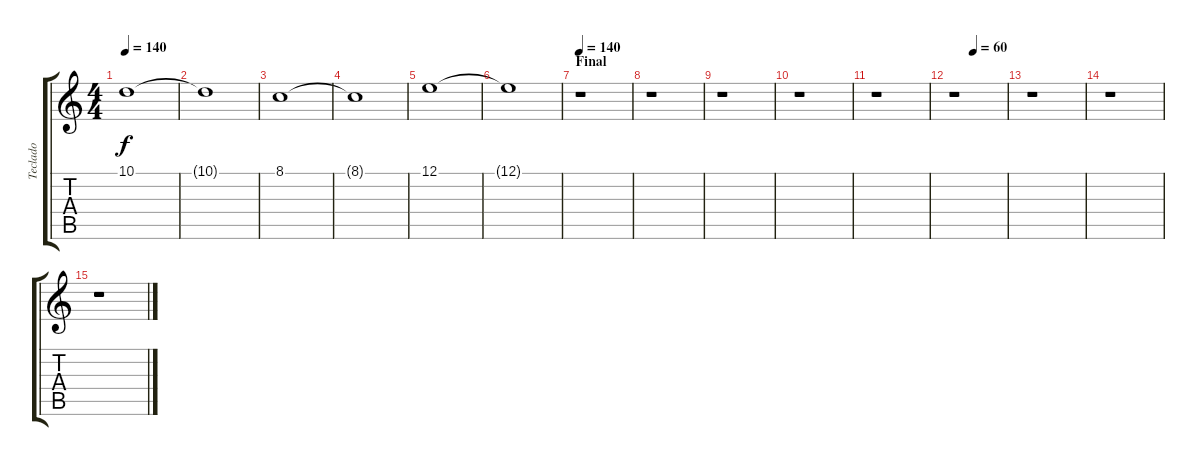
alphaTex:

\track ("Teclado" "Teclado") {instrument tremolostrings}
\staff {score tabs}
\tuning (E4 B3 G3 D3 A2 E2) {hide}
\ts (4 4)
\tempo 140
\clef g2
\ks c
10.1.1{dy f} |
10.1{t}.1 |
8.1.1 |
8.1{t}.1 |
12.1.1 |
12.1{t}.1 |
\section ("" "Final")
\tempo 140
r.1 |
r.1 |
r.1 |
r.1 |
r.1 |
\tempo (60 0.375)
r.1 |
r.1 |
r.1 |
r.1
